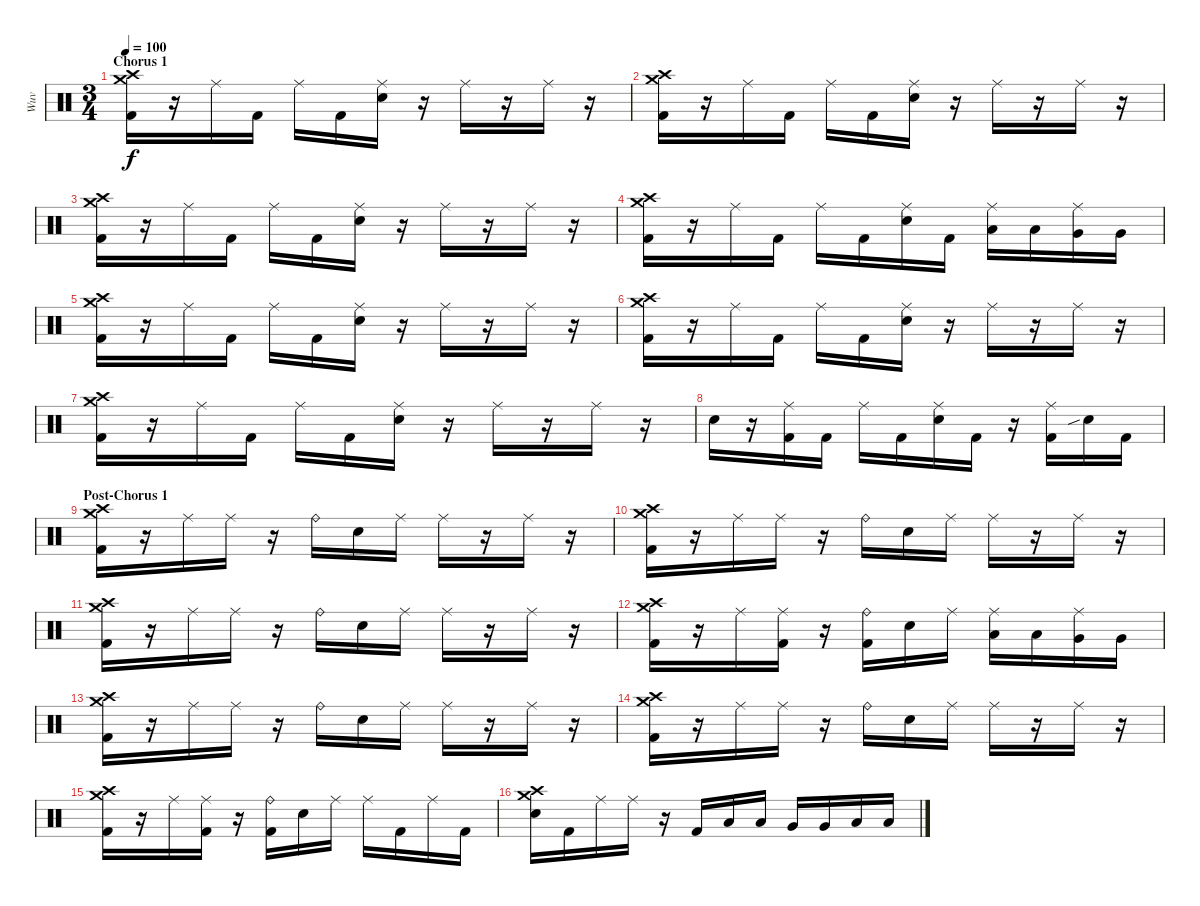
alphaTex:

\track ("Wuv " "Wuv ") {instrument percussion}
\staff {score}
\articulation defaults
\ts (3 4)
\section ("" "Chorus 1")
\tempo 100
\clef neutral
\ks c
("Crash high (hit)" "Crash medium (hit)" "Kick (hit) 2").16{dy f} r.16 "Ride (middle)".16 "Kick (hit) 2".16 "Ride (middle)".16 "Kick (hit) 2".16 ("Ride (middle)" "Snare (hit) 2").16 r.16 "Ride (middle)".16 r.16 "Ride (middle)".16 r.16 |
("Crash high (hit)" "Crash medium (hit)" "Kick (hit) 2").16 r.16 "Ride (middle)".16 "Kick (hit) 2".16 "Ride (middle)".16 "Kick (hit) 2".16 ("Ride (middle)" "Snare (hit) 2").16 r.16 "Ride (middle)".16 r.16 "Ride (middle)".16 r.16 |
("Crash high (hit)" "Crash medium (hit)" "Kick (hit) 2").16 r.16 "Ride (middle)".16 "Kick (hit) 2".16 "Ride (middle)".16 "Kick (hit) 2".16 ("Ride (middle)" "Snare (hit) 2").16 r.16 "Ride (middle)".16 r.16 "Ride (middle)".16 r.16 |
("Crash high (hit)" "Crash medium (hit)" "Kick (hit) 2").16 r.16 "Ride (middle)".16 "Kick (hit) 2".16 "Ride (middle)".16 "Kick (hit) 2".16 ("Ride (middle)" "Snare (hit) 2").16 "Kick (hit) 2".16 ("Ride (middle)" "Low Tom (hit)").16 "Low Tom (hit)".16 ("Ride (middle)" "Very Low Tom (hit)").16 "Very Low Tom (hit)".16 |
("Crash high (hit)" "Crash medium (hit)" "Kick (hit) 2").16 r.16 "Ride (middle)".16 "Kick (hit) 2".16 "Ride (middle)".16 "Kick (hit) 2".16 ("Ride (middle)" "Snare (hit) 2").16 r.16 "Ride (middle)".16 r.16 "Ride (middle)".16 r.16 |
("Crash high (hit)" "Crash medium (hit)" "Kick (hit) 2").16 r.16 "Ride (middle)".16 "Kick (hit) 2".16 "Ride (middle)".16 "Kick (hit) 2".16 ("Ride (middle)" "Snare (hit) 2").16 r.16 "Ride (middle)".16 r.16 "Ride (middle)".16 r.16 |
("Crash high (hit)" "Crash medium (hit)" "Kick (hit) 2").16 r.16 "Ride (middle)".16 "Kick (hit) 2".16 "Ride (middle)".16 "Kick (hit) 2".16 ("Ride (middle)" "Snare (hit) 2").16 r.16 "Ride (middle)".16 r.16 "Ride (middle)".16 r.16 |
"Snare (hit) 2".16 r.16 ("Ride (middle)" "Kick (hit) 2").16 "Kick (hit) 2".16 "Ride (middle)".16 "Kick (hit) 2".16 ("Ride (middle)" "Snare (hit) 2").16 "Kick (hit) 2".16 r.16 ("Ride (middle)" "Kick (hit) 2").16 "Snare (hit) 2"{sib}.16 "Kick (hit) 2".16 |
\section ("" "Post-Chorus 1")
("Crash high (hit)" "Crash medium (hit)" "Kick (hit) 2").16 r.16 "Ride (middle)".16 "Ride (middle)".16 r.16 "Ride (bell)".16 "Snare (hit) 2".16 "Ride (middle)".16 "Ride (middle)".16 r.16 "Ride (middle)".16 r.16 |
("Crash high (hit)" "Crash medium (hit)" "Kick (hit) 2").16 r.16 "Ride (middle)".16 "Ride (middle)".16 r.16 "Ride (bell)".16 "Snare (hit) 2".16 "Ride (middle)".16 "Ride (middle)".16 r.16 "Ride (middle)".16 r.16 |
("Crash high (hit)" "Crash medium (hit)" "Kick (hit) 2").16 r.16 "Ride (middle)".16 "Ride (middle)".16 r.16 "Ride (bell)".16 "Snare (hit) 2".16 "Ride (middle)".16 "Ride (middle)".16 r.16 "Ride (middle)".16 r.16 |
("Crash high (hit)" "Crash medium (hit)" "Kick (hit) 2").16 r.16 "Ride (middle)".16 ("Ride (middle)" "Kick (hit) 2").16 r.16 ("Ride (bell)" "Kick (hit) 2").16 "Snare (hit) 2".16 "Ride (middle)".16 ("Ride (middle)" "Low Tom (hit)").16 "Low Tom (hit)".16 ("Ride (middle)" "Very Low Tom (hit)").16 "Very Low Tom (hit)".16 |
("Crash high (hit)" "Crash medium (hit)" "Kick (hit) 2").16 r.16 "Ride (middle)".16 "Ride (middle)".16 r.16 "Ride (bell)".16 "Snare (hit) 2".16 "Ride (middle)".16 "Ride (middle)".16 r.16 "Ride (middle)".16 r.16 |
("Crash high (hit)" "Crash medium (hit)" "Kick (hit) 2").16 r.16 "Ride (middle)".16 "Ride (middle)".16 r.16 "Ride (bell)".16 "Snare (hit) 2".16 "Ride (middle)".16 "Ride (middle)".16 r.16 "Ride (middle)".16 r.16 |
("Crash high (hit)" "Crash medium (hit)" "Kick (hit) 2").16 r.16 "Ride (middle)".16 ("Ride (middle)" "Kick (hit) 2").16 r.16 ("Ride (bell)" "Kick (hit) 2").16 "Snare (hit) 2".16 "Ride (middle)".16 "Ride (middle)".16 "Kick (hit) 2".16 "Ride (middle)".16 "Kick (hit) 2".16 |
("Crash high (hit)" "Crash medium (hit)" "Snare (hit) 2").16 "Kick (hit) 2".16 "Ride (middle)".16 "Ride (middle)".16 r.16 "Kick (hit) 2".16 "Low Tom (hit)".16 "Low Tom (hit)".16 "Very Low Tom (hit)".16 "Very Low Tom (hit)".16 "Low Floor Tom (hit)".16 "Low Floor Tom (hit)".16
